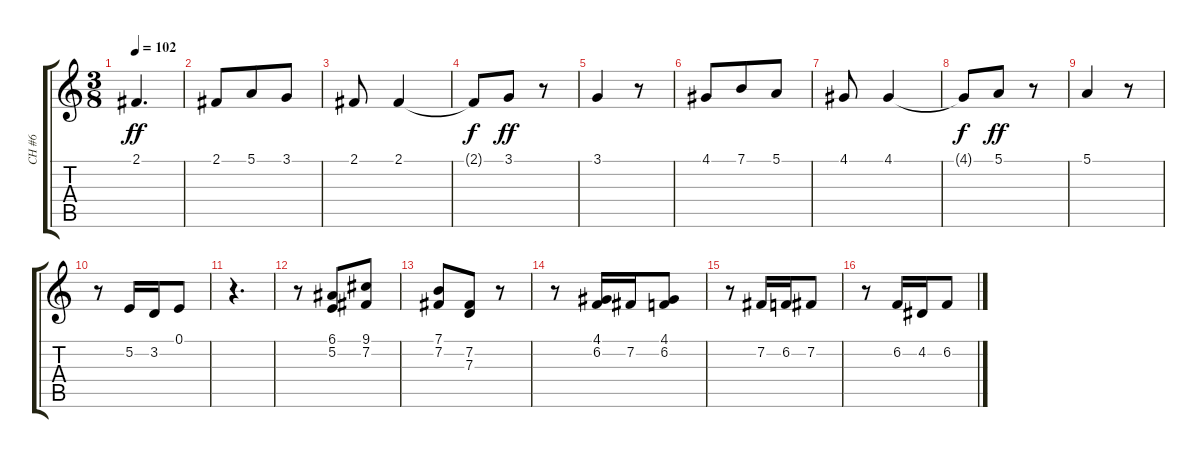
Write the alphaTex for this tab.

\track ("CH #6" "CH #6") {instrument stringensemble1}
\staff {score tabs}
\tuning (E4 B3 G3 D3 A2 E2) {hide}
\ts (3 8)
\tempo 102
\clef g2
\ks c
2.1.4{d dy ff} |
2.1.8 5.1.8 3.1.8 |
2.1.8 2.1.4 |
2.1{t}.8{dy f} 3.1.8{dy ff} r.8 |
3.1.4 r.8 |
4.1.8 7.1.8 5.1.8 |
4.1.8 4.1.4 |
4.1{t}.8{dy f} 5.1.8{dy ff} r.8 |
5.1.4 r.8 |
r.8 5.2.16 3.2.16 0.1.8 |
r.4{d} |
r.8 (6.1 5.2).8 (9.1 7.2).8 |
(7.1 7.2).8 (7.2 7.3).8 r.8 |
r.8 (4.1 6.2).16 7.2.16 (4.1 6.2).8 |
r.8 7.2.16 6.2.16 7.2.8 |
r.8 6.2.16 4.2.16 6.2.8
